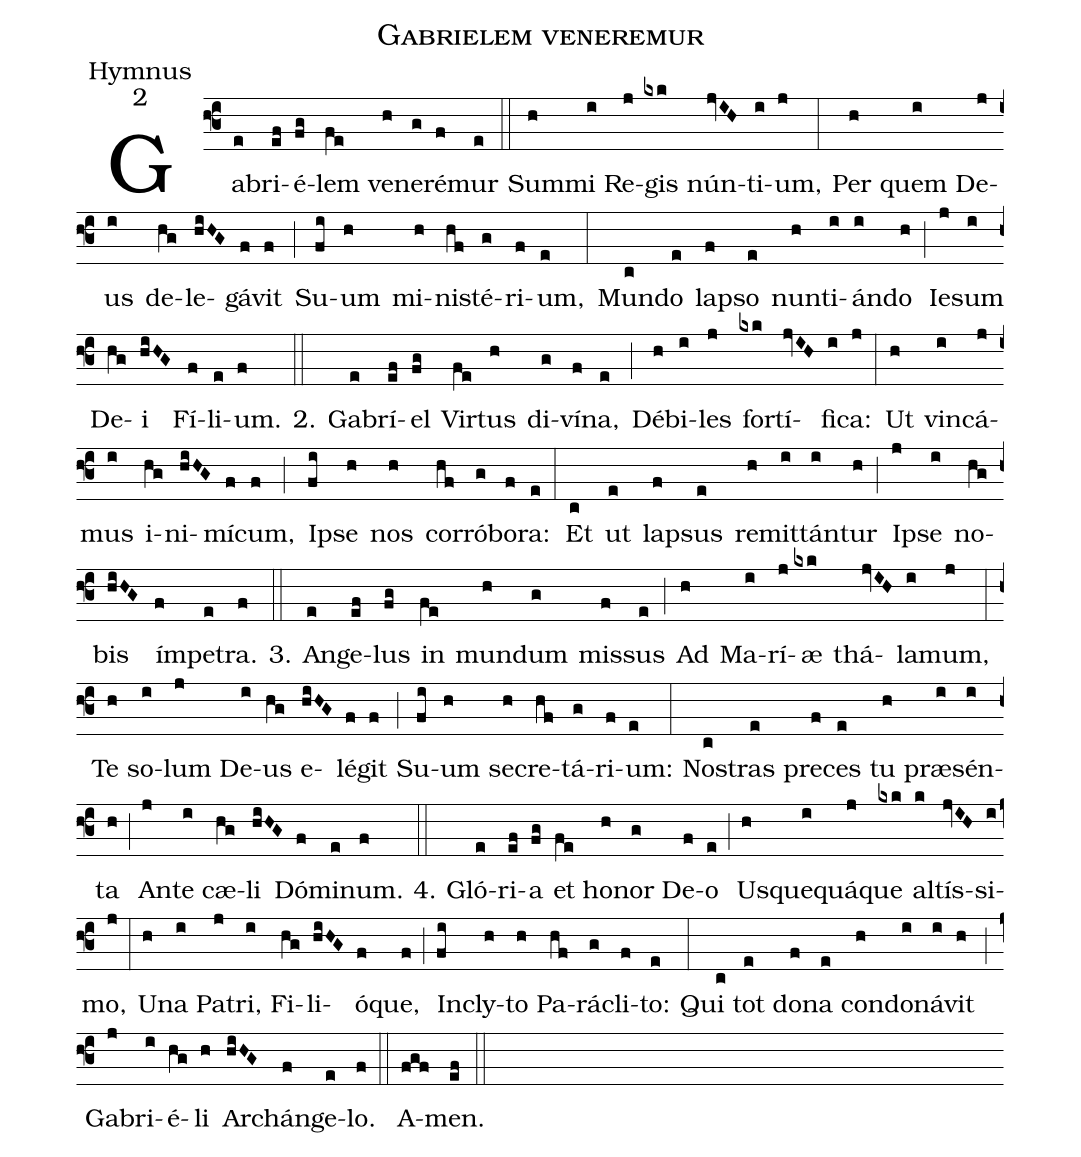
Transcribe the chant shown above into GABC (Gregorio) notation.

name:Gabrielem veneremur;
office-part:Hymnus;
mode:2;
%%
(f3) Ga(e)bri(ef)é(fg)lem(fe) ve(h)ne(g)ré(f)mur(e) (::)
Sum(h)mi(i) Re(j)gis(kxk) nún(jvIH)ti(i)um,(j) (:)
Per(h) quem(i) De(j)us(i) de(hg)le(hiHG)gá(f)vit(f) (;) Su(fi)um(h) mi(h)ni(hf)sté(g)ri(f)um,(e) (:)
Mun(c)do(e) la(f)pso(e) nun(h)ti(i)án(i)do(h) (;) Ie(j)sum(i) De(hg)i(hiHG) Fí(f)li(e)um.(f) 2.(::) Ga(e)brí(ef)el(fg) Vir(fe)tus(h) di(g)ví(f)na,(e) (;) Dé(h)bi(i)les(j) for(kxk)tí(jvIH)fi(i)ca:(j) (:)
Ut(h) vin(i)cá(j)mus(i) i(hg)ni(hiHG)mí(f)cum,(f) (;) I(fi)pse(h) nos(h) cor(hf)ró(g)bo(f)ra:(e) (:)
Et(c) ut(e) la(f)psus(e) re(h)mit(i)tán(i)tur(h) (;) I(j)pse(i) no(hg)bis(hiHG) ím(f)pe(e)tra.(f) 3.(::) An(e)ge(ef)lus(fg) in(fe) mun(h)dum(g) mis(f)sus(e) (;) Ad(h) Ma(i)rí(j)æ(kxk) thá(jvIH)la(i)mum,(j) (:)
Te(h) so(i)lum(j) De(i)us(hg) e(hiHG)lé(f)git(f) (;) Su(fi)um(h) se(h)cre(hf)tá(g)ri(f)um:(e) (:)
No(c)stras(e) pre(f)ces(e) tu(h) præ(i)sén(i)ta(h) (;) An(j)te(i) cæ(hg)li(hiHG) Dó(f)mi(e)num.(f) 4.(::) Gló(e)ri(ef)a(fg) et(fe) ho(h)nor(g) De(f)o(e) (;) Us(h)que(i)quá(j)que(kxk) al(k)tís(jvIH)si(i)mo,(j) (:)
U(h)na(i) Pa(j)tri,(i) Fi(hg)li(hiHG)ó(f)que,(f) (;) In(fi)cly(h)to(h) Pa(hf)rá(g)cli(f)to:(e) (:)
Qui(c) tot(e) do(f)na(e) con(h)do(i)ná(i)vit(h) (;) Ga(j)bri(i)é(hg)li(h) Ar(hiHG)chán(f)ge(e)lo.(f) (::)
A(fgf)men.(ef) (::)
